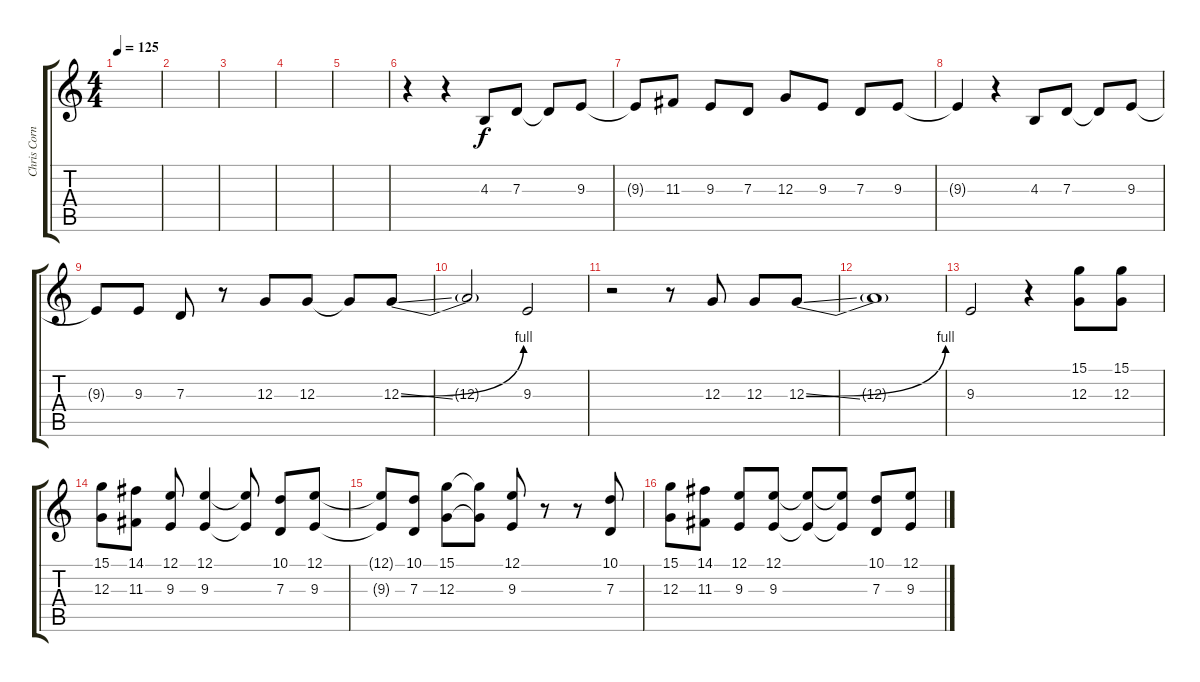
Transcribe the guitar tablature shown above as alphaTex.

\track ("Chris Cornell - Vocals" "Chris Corn") {instrument tenorsax}
\staff {score tabs}
\tuning (E4 B3 G3 D3 A2 D2) {hide}
\ts (4 4)
\tempo 125
\clef g2
\ks c
|
|
|
|
|
r.4 r.4 4.3.8 7.3.8 7.3{t}.8 9.3.8 |
9.3{t}.8 11.3.8 9.3.8 7.3.8 12.3.8 9.3.8 7.3.8 9.3.8 |
9.3{t}.4 r.4 4.3.8 7.3.8 7.3{t}.8 9.3.8 |
9.3{t}.8 9.3.8 7.3.8 r.8 12.3.8 12.3.8 12.3{t}.8 12.3{be (bend 0 0 60 4) ss}.8 |
12.3{t}.2 9.3.2 |
r.2 r.8 12.3.8 12.3.8 12.3{be (bend 0 0 60 4) ss}.8 |
12.3{t}.1 |
9.3.2 r.4 (15.1 12.3).8 (15.1 12.3).8 |
(15.1 12.3).8 (14.1 11.3).8 (12.1 9.3).8 (12.1 9.3).4 (12.1{t} 9.3{t}).8 (10.1 7.3).8 (12.1 9.3).8 |
(12.1{t} 9.3{t}).8 (10.1 7.3).8 (15.1 12.3).8 (15.1{t} 12.3{t}).8 (12.1 9.3).8 r.8 r.8 (10.1 7.3).8 |
(15.1 12.3).8 (14.1 11.3).8 (12.1 9.3).8 (12.1 9.3).8 (12.1{t} 9.3{t}).8 (12.1{t} 9.3{t}).8 (10.1 7.3).8 (12.1 9.3).8
